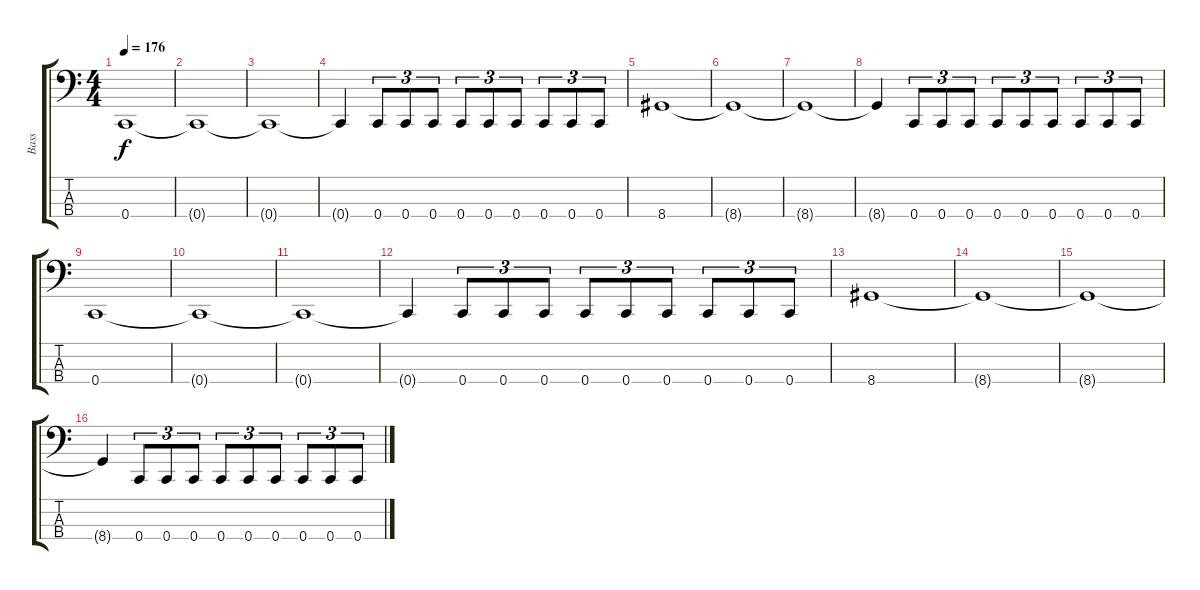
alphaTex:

\track ("Bass" "Bass") {instrument electricbasspick}
\staff {score tabs}
\tuning (F2 C2 G1 C1) {hide}
\ts (4 4)
\tempo 176
\clef f4
\ks c
0.4.1{dy f} |
0.4{t}.1 |
0.4{t}.1 |
0.4{t}.4 0.4.8{tu (3 2)} 0.4.8{tu (3 2)} 0.4.8{tu (3 2)} 0.4.8{tu (3 2)} 0.4.8{tu (3 2)} 0.4.8{tu (3 2)} 0.4.8{tu (3 2)} 0.4.8{tu (3 2)} 0.4.8{tu (3 2)} |
8.4.1 |
8.4{t}.1 |
8.4{t}.1 |
8.4{t}.4 0.4.8{tu (3 2)} 0.4.8{tu (3 2)} 0.4.8{tu (3 2)} 0.4.8{tu (3 2)} 0.4.8{tu (3 2)} 0.4.8{tu (3 2)} 0.4.8{tu (3 2)} 0.4.8{tu (3 2)} 0.4.8{tu (3 2)} |
0.4.1 |
0.4{t}.1 |
0.4{t}.1 |
0.4{t}.4 0.4.8{tu (3 2)} 0.4.8{tu (3 2)} 0.4.8{tu (3 2)} 0.4.8{tu (3 2)} 0.4.8{tu (3 2)} 0.4.8{tu (3 2)} 0.4.8{tu (3 2)} 0.4.8{tu (3 2)} 0.4.8{tu (3 2)} |
8.4.1 |
8.4{t}.1 |
8.4{t}.1 |
8.4{t}.4 0.4.8{tu (3 2)} 0.4.8{tu (3 2)} 0.4.8{tu (3 2)} 0.4.8{tu (3 2)} 0.4.8{tu (3 2)} 0.4.8{tu (3 2)} 0.4.8{tu (3 2)} 0.4.8{tu (3 2)} 0.4.8{tu (3 2)}
